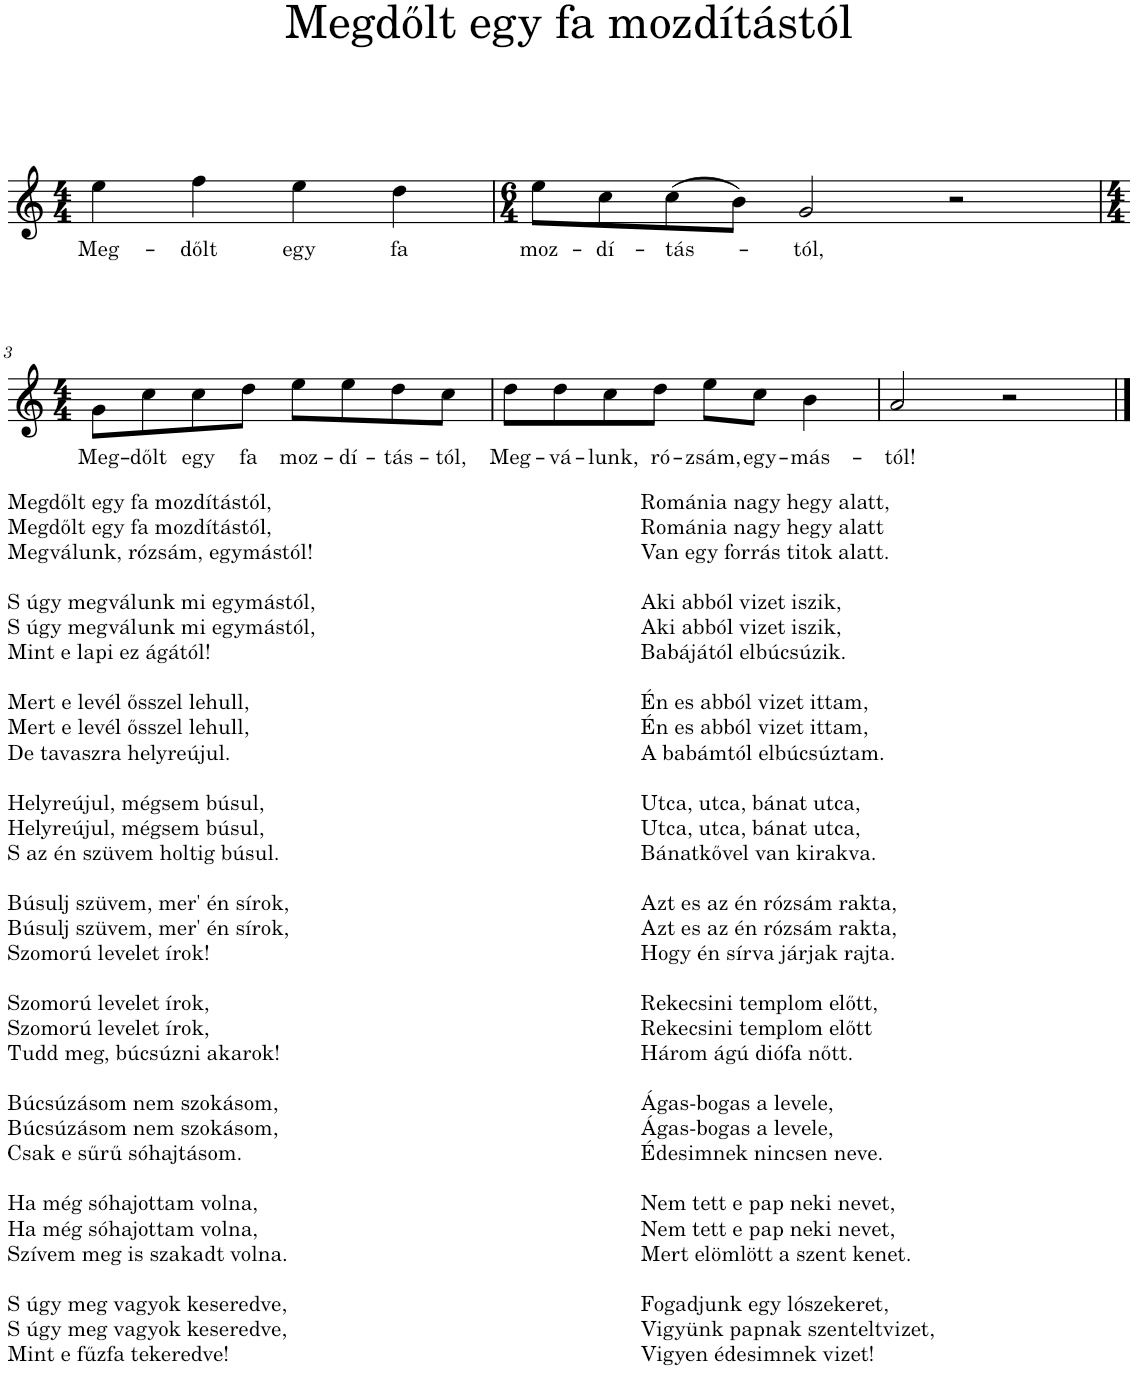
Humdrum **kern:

**kern	**text
*part1	*part1
*staff1	*staff1
*I"Piano	*
*I'Pno.	*
*clefG2	*
*k[]	*
*M4/4	*
=1	=1
!	!LO:LY:b
4ee\	Meg-
!	!LO:LY:b
4ff\	-dőlt
!	!LO:LY:b
4ee\	egy
!	!LO:LY:b
4dd\	fa
=2	=2
*M6/4	*
!	!LO:LY:b
8ee\L	moz-
!	!LO:LY:b
8cc\	-dí-
!	!LO:LY:b
(8cc\	-tás-
8b\J)	.
!	!LO:LY:b
2g/	-tól,
2r	.
!!LO:LB:g=z
=3	=3
*M4/4	*
!	!LO:LY:b
8g\L	Meg-
!	!LO:LY:b
8cc\	-dőlt
!	!LO:LY:b
8cc\	egy
!	!LO:LY:b
8dd\J	fa
!	!LO:LY:b
8ee\L	moz-
!	!LO:LY:b
8ee\	-dí-
!	!LO:LY:b
8dd\	-tás-
!	!LO:LY:b
8cc\J	-tól,
=4	=4
!	!LO:LY:b
8dd\L	Meg-
!	!LO:LY:b
8dd\	-vá-
!	!LO:LY:b
8cc\	-lunk,
!	!LO:LY:b
8dd\J	ró-
!	!LO:LY:b
8ee\L	-zsám,
!	!LO:LY:b
8cc\J	egy-
!	!LO:LY:b
4b\	-más-
=5	=5
!	!LO:LY:b
2a/	-tól!
2r	.
==	==
*-	*-
